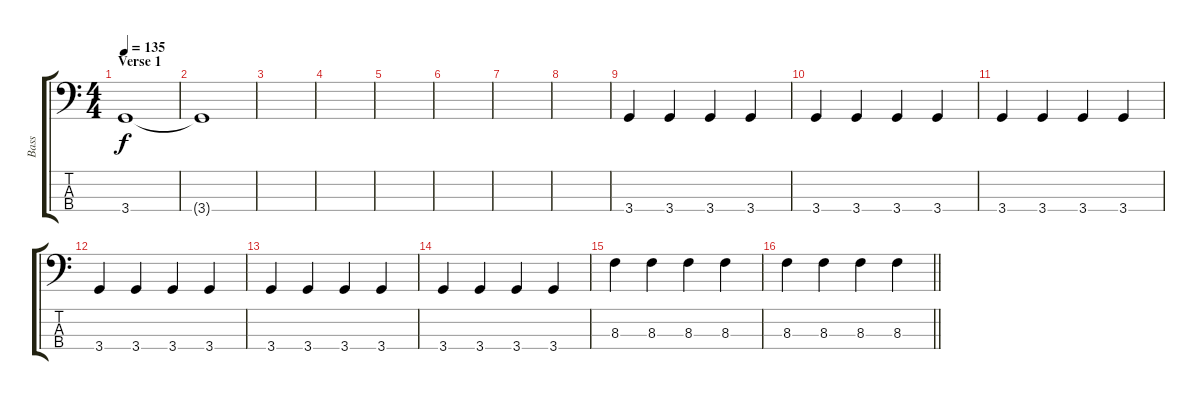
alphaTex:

\track ("Bass" "Bass") {instrument electricbassfinger}
\staff {score tabs}
\tuning (G2 D2 A1 E1) {hide}
\ts (4 4)
\section ("" "Verse 1")
\tempo 135
\clef f4
\ks c
3.4.1{dy f} |
3.4{t}.1 |
|
|
|
|
|
|
3.4.4 3.4.4 3.4.4 3.4.4 |
3.4.4 3.4.4 3.4.4 3.4.4 |
3.4.4 3.4.4 3.4.4 3.4.4 |
3.4.4 3.4.4 3.4.4 3.4.4 |
3.4.4 3.4.4 3.4.4 3.4.4 |
3.4.4 3.4.4 3.4.4 3.4.4 |
8.3.4 8.3.4 8.3.4 8.3.4 |
\barLineRight lightlight
8.3.4 8.3.4 8.3.4 8.3.4
